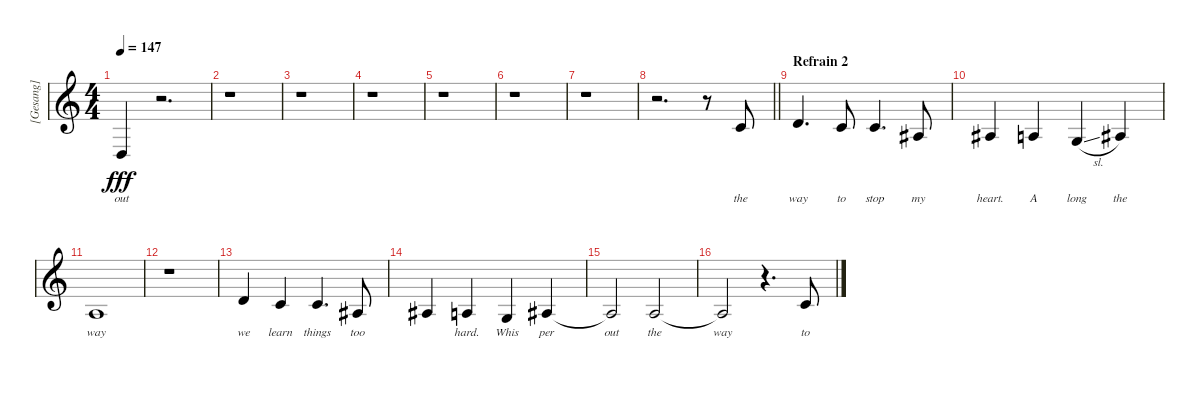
\track ("[Gesang]" "[Gesang]") {instrument tenorsax}
\staff {score}
\tuning (E4 B3 G3 D3 A2 E2) {hide}
\ts (4 4)
\tempo 147
\clef g2
\ks c
0.4{t}.4{lyrics (0 "out") lyrics (1 "") lyrics (2 "") lyrics (3 "") lyrics (4 "") dy fff} r.2{d} |
r.1 |
r.1 |
r.1 |
r.1 |
r.1 |
r.1 |
\barLineRight lightlight
r.2{d} r.8 1.2.8{lyrics (0 "the") lyrics (1 "") lyrics (2 "") lyrics (3 "") lyrics (4 "")} |
\section ("" "Refrain 2")
3.2.4{d lyrics (0 "way") lyrics (1 "") lyrics (2 "") lyrics (3 "") lyrics (4 "")} 1.2.8{lyrics (0 "to") lyrics (1 "") lyrics (2 "") lyrics (3 "") lyrics (4 "")} 1.2.4{d lyrics (0 "stop") lyrics (1 "") lyrics (2 "") lyrics (3 "") lyrics (4 "")} 3.3.8{lyrics (0 "my") lyrics (1 "") lyrics (2 "") lyrics (3 "") lyrics (4 "")} |
3.3.4{lyrics (0 "heart.") lyrics (1 "") lyrics (2 "") lyrics (3 "") lyrics (4 "")} 2.3.4{lyrics (0 "A") lyrics (1 "") lyrics (2 "") lyrics (3 "") lyrics (4 "")} 0.3{sl}.4{lyrics (0 "long") lyrics (1 "") lyrics (2 "") lyrics (3 "") lyrics (4 "")} 3.3.4{lyrics (0 "the") lyrics (1 "") lyrics (2 "") lyrics (3 "") lyrics (4 "")} |
2.3.1{lyrics (0 "way") lyrics (1 "") lyrics (2 "") lyrics (3 "") lyrics (4 "")} |
r.1 |
3.2.4{lyrics (0 "we") lyrics (1 "") lyrics (2 "") lyrics (3 "") lyrics (4 "")} 1.2.4{lyrics (0 "learn") lyrics (1 "") lyrics (2 "") lyrics (3 "") lyrics (4 "")} 1.2.4{d lyrics (0 "things") lyrics (1 "") lyrics (2 "") lyrics (3 "") lyrics (4 "")} 3.3.8{lyrics (0 "too") lyrics (1 "") lyrics (2 "") lyrics (3 "") lyrics (4 "")} |
3.3.4{lyrics (0 "") lyrics (1 "") lyrics (2 "") lyrics (3 "") lyrics (4 "")} 2.3.4{lyrics (0 "hard.") lyrics (1 "") lyrics (2 "") lyrics (3 "") lyrics (4 "")} 0.3.4{lyrics (0 "Whis") lyrics (1 "") lyrics (2 "") lyrics (3 "") lyrics (4 "")} 3.3.4{lyrics (0 "per") lyrics (1 "") lyrics (2 "") lyrics (3 "") lyrics (4 "")} |
3.3{t}.2{lyrics (0 "out") lyrics (1 "") lyrics (2 "") lyrics (3 "") lyrics (4 "")} 2.3.2{lyrics (0 "the") lyrics (1 "") lyrics (2 "") lyrics (3 "") lyrics (4 "")} |
2.3{t}.2{lyrics (0 "way") lyrics (1 "") lyrics (2 "") lyrics (3 "") lyrics (4 "")} r.4{d} 1.2.8{lyrics (0 "to") lyrics (1 "") lyrics (2 "") lyrics (3 "") lyrics (4 "")}
